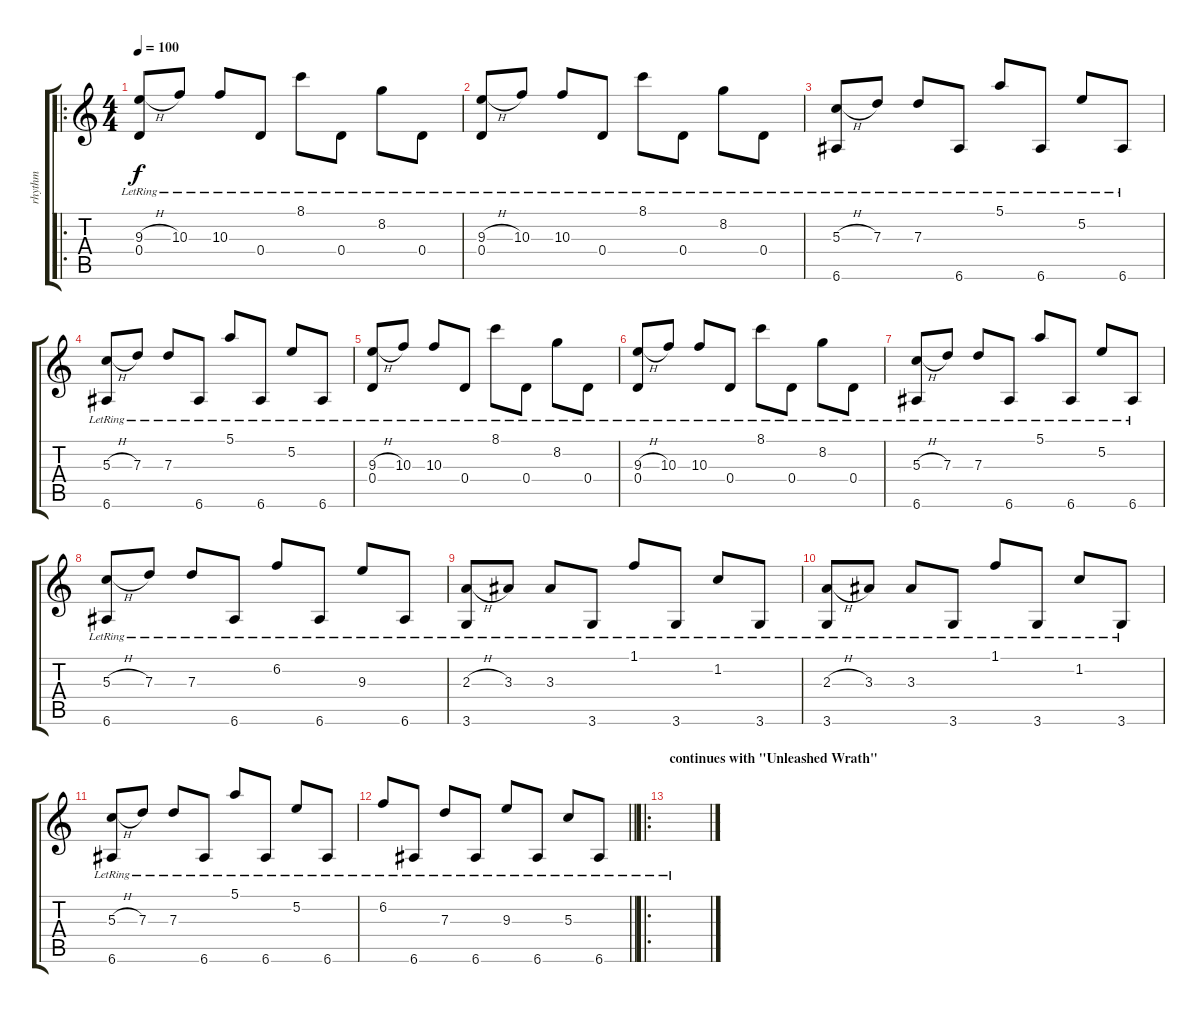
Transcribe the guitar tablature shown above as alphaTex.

\track ("rhythm" "rhythm") {instrument acousticguitarnylon}
\staff {score tabs}
\tuning (E4 B3 G3 D3 A2 E2) {hide}
\ro
\ts (4 4)
\tempo 100
\clef g2
\ks c
(9.3{h lr} 0.4{lr}).8{dy f} 10.3{lr}.8 10.3{lr}.8 0.4{lr}.8 8.1{lr}.8 0.4{lr}.8 8.2{lr}.8 0.4{lr}.8 |
(9.3{h lr} 0.4{lr}).8 10.3{lr}.8 10.3{lr}.8 0.4{lr}.8 8.1{lr}.8 0.4{lr}.8 8.2{lr}.8 0.4{lr}.8 |
(5.3{h lr} 6.6{lr}).8 7.3{lr}.8 7.3{lr}.8 6.6{lr}.8 5.1{lr}.8 6.6{lr}.8 5.2{lr}.8 6.6{lr}.8 |
(5.3{h lr} 6.6{lr}).8 7.3{lr}.8 7.3{lr}.8 6.6{lr}.8 5.1{lr}.8 6.6{lr}.8 5.2{lr}.8 6.6{lr}.8 |
(9.3{h lr} 0.4{lr}).8 10.3{lr}.8 10.3{lr}.8 0.4{lr}.8 8.1{lr}.8 0.4{lr}.8 8.2{lr}.8 0.4{lr}.8 |
(9.3{h lr} 0.4{lr}).8 10.3{lr}.8 10.3{lr}.8 0.4{lr}.8 8.1{lr}.8 0.4{lr}.8 8.2{lr}.8 0.4{lr}.8 |
(5.3{h lr} 6.6{lr}).8 7.3{lr}.8 7.3{lr}.8 6.6{lr}.8 5.1{lr}.8 6.6{lr}.8 5.2{lr}.8 6.6{lr}.8 |
(5.3{h lr} 6.6{lr}).8 7.3{lr}.8 7.3{lr}.8 6.6{lr}.8 6.2{lr}.8 6.6{lr}.8 9.3{lr}.8 6.6{lr}.8 |
(2.3{h lr} 3.6{lr}).8 3.3{lr}.8 3.3{lr}.8 3.6{lr}.8 1.1{lr}.8 3.6{lr}.8 1.2{lr}.8 3.6{lr}.8 |
(2.3{h lr} 3.6{lr}).8 3.3{lr}.8 3.3{lr}.8 3.6{lr}.8 1.1{lr}.8 3.6{lr}.8 1.2{lr}.8 3.6{lr}.8 |
(5.3{h lr} 6.6{lr}).8 7.3{lr}.8 7.3{lr}.8 6.6{lr}.8 5.1{lr}.8 6.6{lr}.8 5.2{lr}.8 6.6{lr}.8 |
\barLineRight lightlight
6.2{lr}.8 6.6{lr}.8 7.3{lr}.8 6.6{lr}.8 9.3{lr}.8 6.6{lr}.8 5.3{lr}.8 6.6{lr}.8 |
\ro
\section ("" "continues with \"Unleashed Wrath\"")
